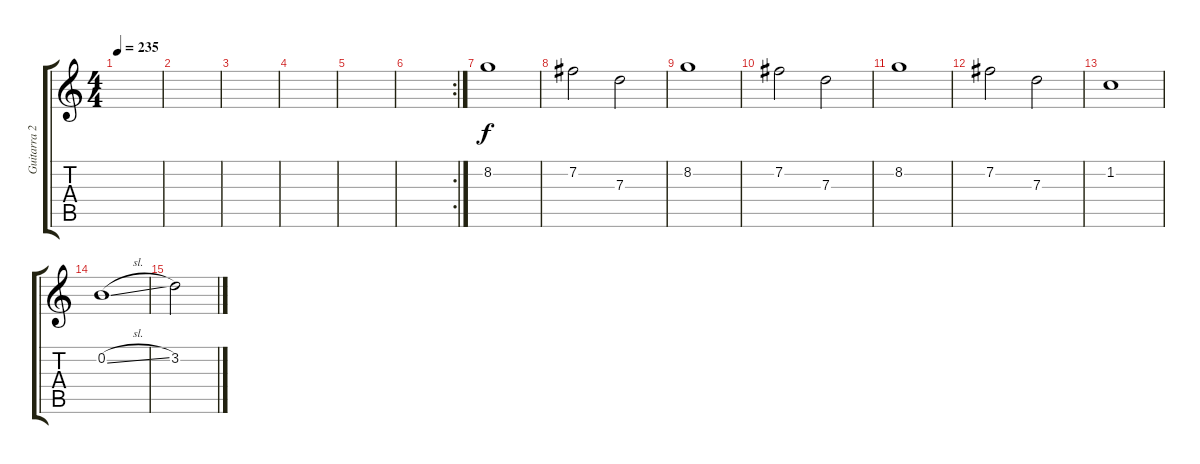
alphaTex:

\track ("Guitarra 2" "Guitarra 2") {instrument distortionguitar}
\staff {score tabs}
\tuning (E4 B3 G3 D3 A2 E2) {hide}
\ts (4 4)
\tempo 235
\clef g2
\ks c
|
|
|
|
|
\rc 2
|
8.2.1 |
7.2.2 7.3.2 |
8.2.1 |
7.2.2 7.3.2 |
8.2.1 |
7.2.2 7.3.2 |
1.2.1 |
0.2{sl}.1 |
3.2.2
